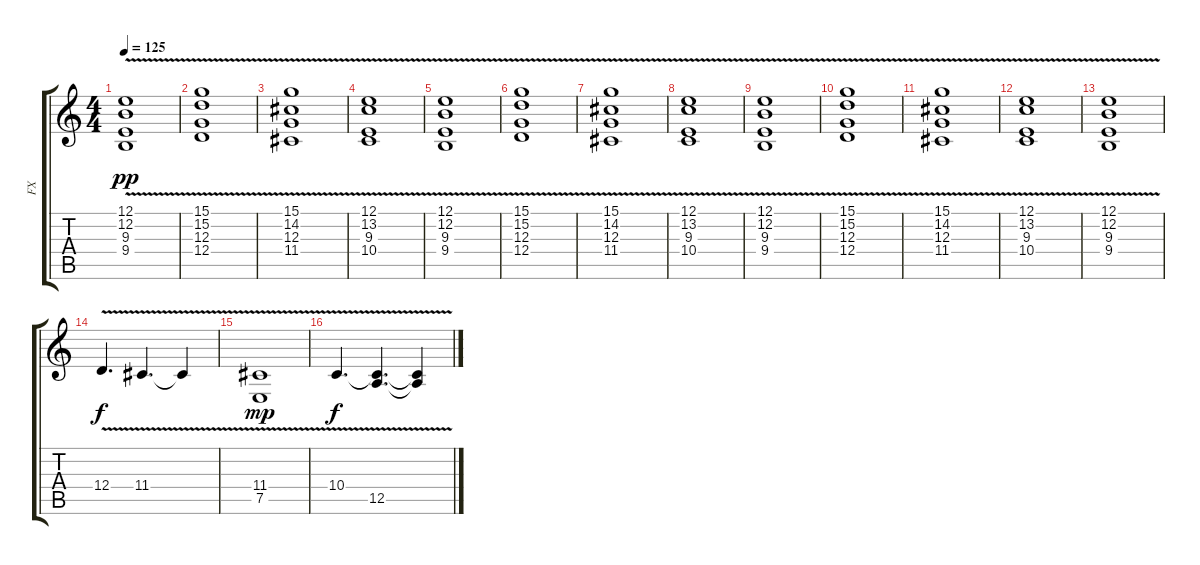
\track ("FX" "FX") {instrument pad2warm}
\staff {score tabs}
\tuning (E4 B3 G3 D3 A2 E2) {hide}
\ts (4 4)
\tempo 125
\clef g2
\ks c
(12.1{v} 12.2{v} 9.3 9.4).1{dy pp} |
(15.1{v} 15.2{v} 12.3 12.4).1 |
(15.1{v} 14.2{v} 12.3 11.4).1 |
(12.1{v} 13.2{v} 9.3 10.4).1 |
(12.1{v} 12.2{v} 9.3 9.4).1 |
(15.1{v} 15.2{v} 12.3 12.4).1 |
(15.1{v} 14.2{v} 12.3 11.4).1 |
(12.1{v} 13.2{v} 9.3 10.4).1 |
(12.1{v} 12.2{v} 9.3 9.4).1 |
(15.1{v} 15.2{v} 12.3 12.4).1 |
(15.1{v} 14.2{v} 12.3 11.4).1 |
(12.1{v} 13.2{v} 9.3 10.4).1 |
(12.1{v} 12.2{v} 9.3 9.4).1{volume 0} |
12.4{v}.4{d dy f volume 13} 11.4{v}.4{d} 11.4{t}.4 |
(11.4{v} 7.5{v}).1{dy mp} |
10.4{v}.4{d dy f} (10.4{t} 12.5{v}).4{d} (10.4{t} 12.5{t}).4
